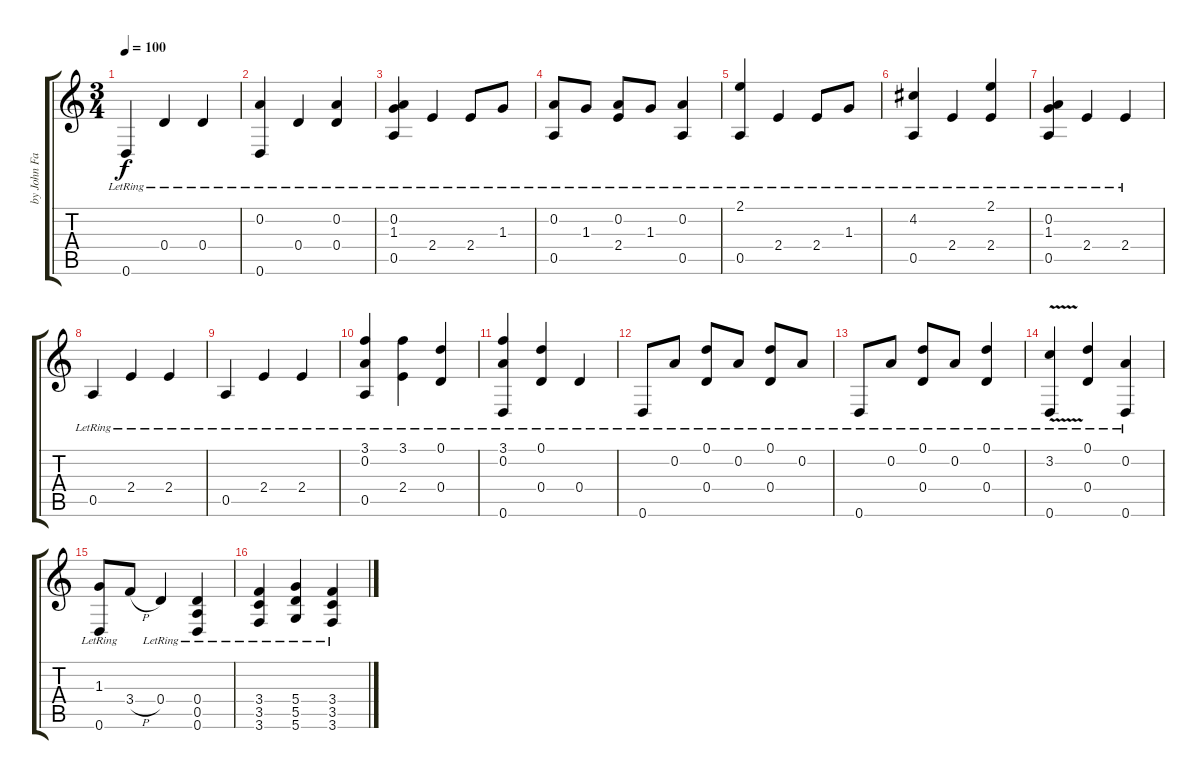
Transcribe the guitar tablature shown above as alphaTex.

\track ("by John Fahey" "by John Fa") {instrument acousticguitarsteel}
\staff {score tabs}
\tuning (D4 A3 Gb3 D3 A2 D2) {hide}
\ts (3 4)
\tempo 100
\clef g2
\ks c
0.6{lr}.4{dy f} 0.4{lr}.4 0.4{lr}.4 |
(0.2{lr} 0.6{lr}).4 0.4{lr}.4 (0.2{lr} 0.4{lr}).4 |
(0.2{lr} 1.3{lr} 0.5{lr}).4 2.4{lr}.4 2.4{lr}.8 1.3{lr}.8 |
(0.2{lr} 0.5{lr}).8 1.3{lr}.8 (0.2{lr} 2.4{lr}).8 1.3{lr}.8 (0.2{lr} 0.5{lr}).4 |
(2.1{lr} 0.5{lr}).4 2.4{lr}.4 2.4{lr}.8 1.3{lr}.8 |
(4.2{lr} 0.5{lr}).4 2.4{lr}.4 (2.1{lr} 2.4{lr}).4 |
(0.2{lr} 1.3{lr} 0.5{lr}).4 2.4{lr}.4 2.4{lr}.4 |
0.5{lr}.4 2.4{lr}.4 2.4{lr}.4 |
0.5{lr}.4 2.4{lr}.4 2.4{lr}.4 |
(3.1{lr} 0.2{lr} 0.5{lr}).4 (3.1{lr} 2.4{lr}).4 (0.1{lr} 0.4{lr}).4 |
(3.1{lr} 0.2{lr} 0.6{lr}).4 (0.1{lr} 0.4{lr}).4 0.4{lr}.4 |
0.6{lr}.8 0.2{lr}.8 (0.1{lr} 0.4{lr}).8 0.2{lr}.8 (0.1{lr} 0.4{lr}).8 0.2{lr}.8 |
0.6{lr}.8 0.2{lr}.8 (0.1{lr} 0.4{lr}).8 0.2{lr}.8 (0.1{lr} 0.4{lr}).4 |
(3.2{v lr} 0.6{v lr}).4 (0.1{lr} 0.4{lr}).4 (0.2{lr} 0.6{lr}).4 |
(1.3{lr} 0.6{lr}).8 3.4{h}.8 0.4{lr}.4 (0.4{lr} 0.5{lr} 0.6{lr}).4 |
(3.4{lr} 3.5{lr} 3.6{lr}).4 (5.4{lr} 5.5{lr} 5.6{lr}).4 (3.4{lr} 3.5{lr} 3.6{lr}).4
